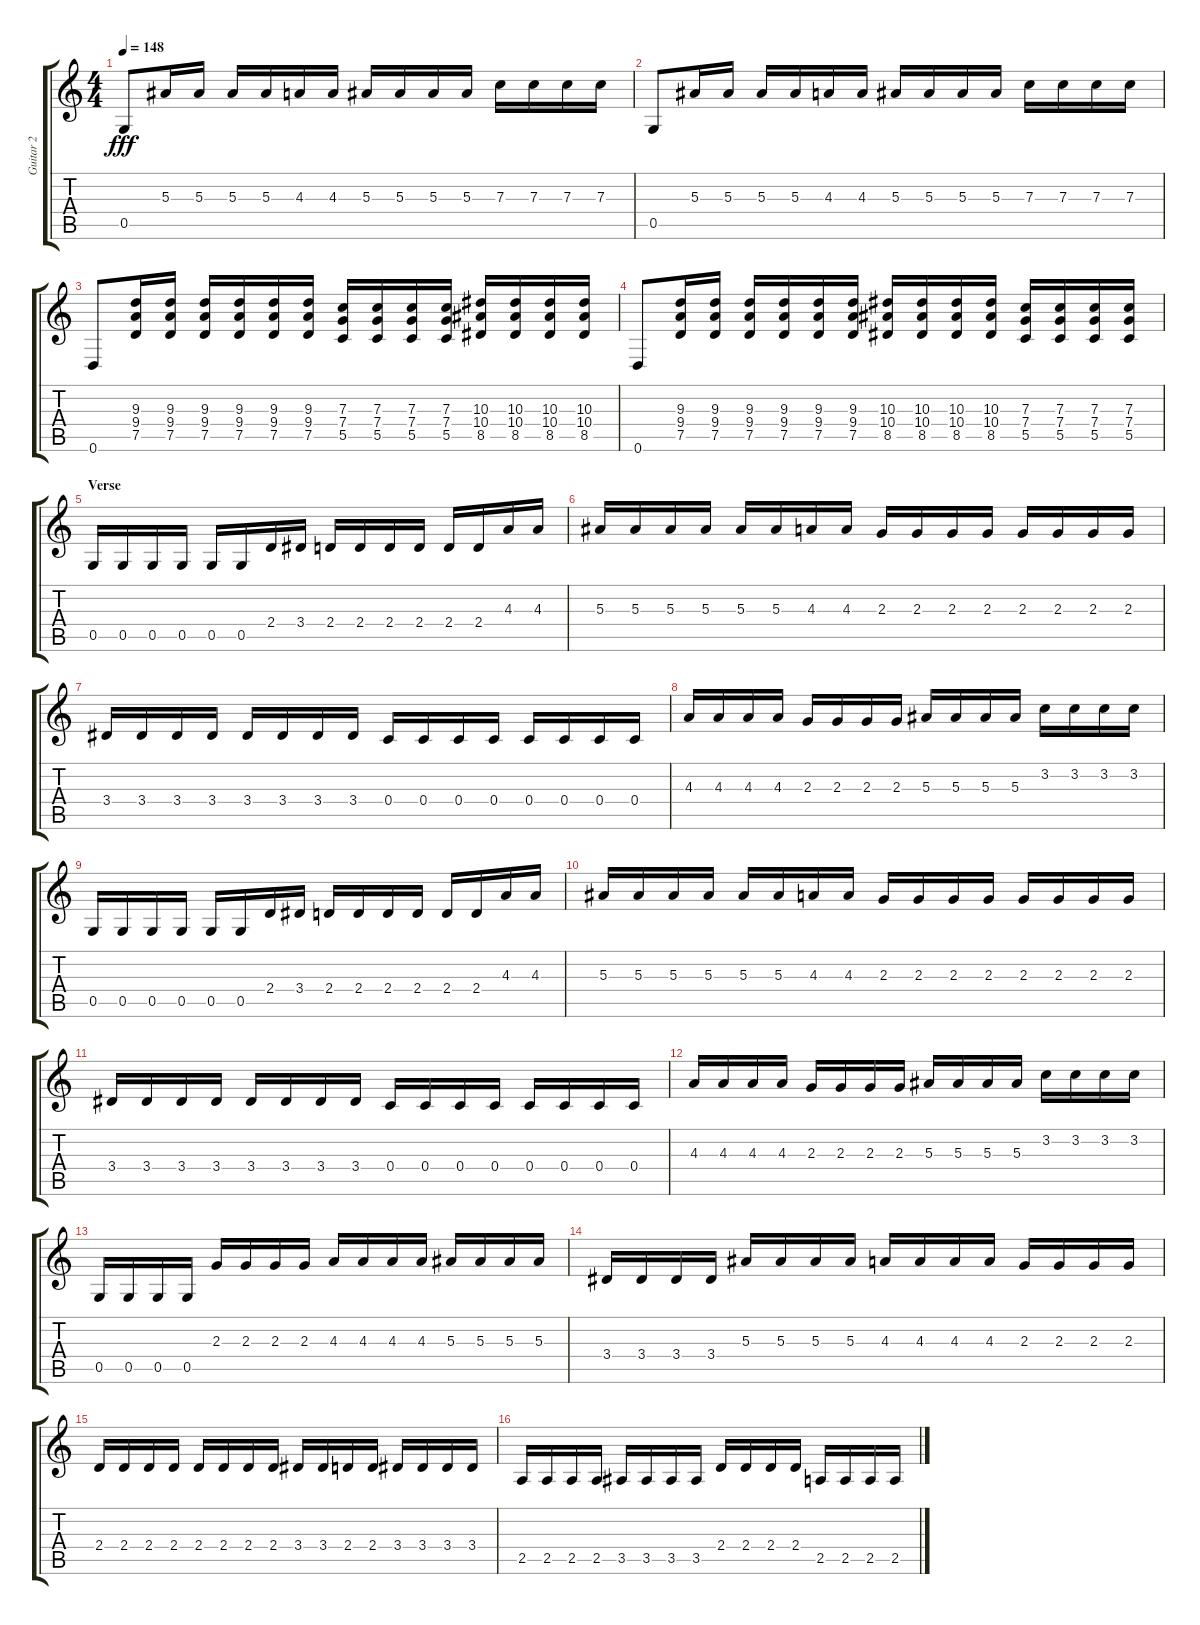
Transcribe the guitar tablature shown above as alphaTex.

\track ("Guitar 2" "Guitar 2") {instrument distortionguitar}
\staff {score tabs}
\tuning (D4 A3 F3 C3 G2 D2) {hide}
\ts (4 4)
\tempo 148
\clef g2
\ks c
0.5.8{dy fff} 5.3.16 5.3.16 5.3.16 5.3.16 4.3.16 4.3.16 5.3.16 5.3.16 5.3.16 5.3.16 7.3.16 7.3.16 7.3.16 7.3.16 |
0.5.8 5.3.16 5.3.16 5.3.16 5.3.16 4.3.16 4.3.16 5.3.16 5.3.16 5.3.16 5.3.16 7.3.16 7.3.16 7.3.16 7.3.16 |
0.6.8 (9.3 9.4 7.5).16 (9.3 9.4 7.5).16 (9.3 9.4 7.5).16 (9.3 9.4 7.5).16 (9.3 9.4 7.5).16 (9.3 9.4 7.5).16 (7.3 7.4 5.5).16 (7.3 7.4 5.5).16 (7.3 7.4 5.5).16 (7.3 7.4 5.5).16 (10.3 10.4 8.5).16 (10.3 10.4 8.5).16 (10.3 10.4 8.5).16 (10.3 10.4 8.5).16 |
0.6.8 (9.3 9.4 7.5).16 (9.3 9.4 7.5).16 (9.3 9.4 7.5).16 (9.3 9.4 7.5).16 (9.3 9.4 7.5).16 (9.3 9.4 7.5).16 (10.3 10.4 8.5).16 (10.3 10.4 8.5).16 (10.3 10.4 8.5).16 (10.3 10.4 8.5).16 (7.3 7.4 5.5).16 (7.3 7.4 5.5).16 (7.3 7.4 5.5).16 (7.3 7.4 5.5).16 |
\section ("" "Verse")
0.5.16 0.5.16 0.5.16 0.5.16 0.5.16 0.5.16 2.4.16 3.4.16 2.4.16 2.4.16 2.4.16 2.4.16 2.4.16 2.4.16 4.3.16 4.3.16 |
5.3.16 5.3.16 5.3.16 5.3.16 5.3.16 5.3.16 4.3.16 4.3.16 2.3.16 2.3.16 2.3.16 2.3.16 2.3.16 2.3.16 2.3.16 2.3.16 |
3.4.16 3.4.16 3.4.16 3.4.16 3.4.16 3.4.16 3.4.16 3.4.16 0.4.16 0.4.16 0.4.16 0.4.16 0.4.16 0.4.16 0.4.16 0.4.16 |
4.3.16 4.3.16 4.3.16 4.3.16 2.3.16 2.3.16 2.3.16 2.3.16 5.3.16 5.3.16 5.3.16 5.3.16 3.2.16 3.2.16 3.2.16 3.2.16 |
0.5.16 0.5.16 0.5.16 0.5.16 0.5.16 0.5.16 2.4.16 3.4.16 2.4.16 2.4.16 2.4.16 2.4.16 2.4.16 2.4.16 4.3.16 4.3.16 |
5.3.16 5.3.16 5.3.16 5.3.16 5.3.16 5.3.16 4.3.16 4.3.16 2.3.16 2.3.16 2.3.16 2.3.16 2.3.16 2.3.16 2.3.16 2.3.16 |
3.4.16 3.4.16 3.4.16 3.4.16 3.4.16 3.4.16 3.4.16 3.4.16 0.4.16 0.4.16 0.4.16 0.4.16 0.4.16 0.4.16 0.4.16 0.4.16 |
4.3.16 4.3.16 4.3.16 4.3.16 2.3.16 2.3.16 2.3.16 2.3.16 5.3.16 5.3.16 5.3.16 5.3.16 3.2.16 3.2.16 3.2.16 3.2.16 |
0.5.16 0.5.16 0.5.16 0.5.16 2.3.16 2.3.16 2.3.16 2.3.16 4.3.16 4.3.16 4.3.16 4.3.16 5.3.16 5.3.16 5.3.16 5.3.16 |
3.4.16 3.4.16 3.4.16 3.4.16 5.3.16 5.3.16 5.3.16 5.3.16 4.3.16 4.3.16 4.3.16 4.3.16 2.3.16 2.3.16 2.3.16 2.3.16 |
2.4.16 2.4.16 2.4.16 2.4.16 2.4.16 2.4.16 2.4.16 2.4.16 3.4.16 3.4.16 2.4.16 2.4.16 3.4.16 3.4.16 3.4.16 3.4.16 |
2.5.16 2.5.16 2.5.16 2.5.16 3.5.16 3.5.16 3.5.16 3.5.16 2.4.16 2.4.16 2.4.16 2.4.16 2.5.16 2.5.16 2.5.16 2.5.16
